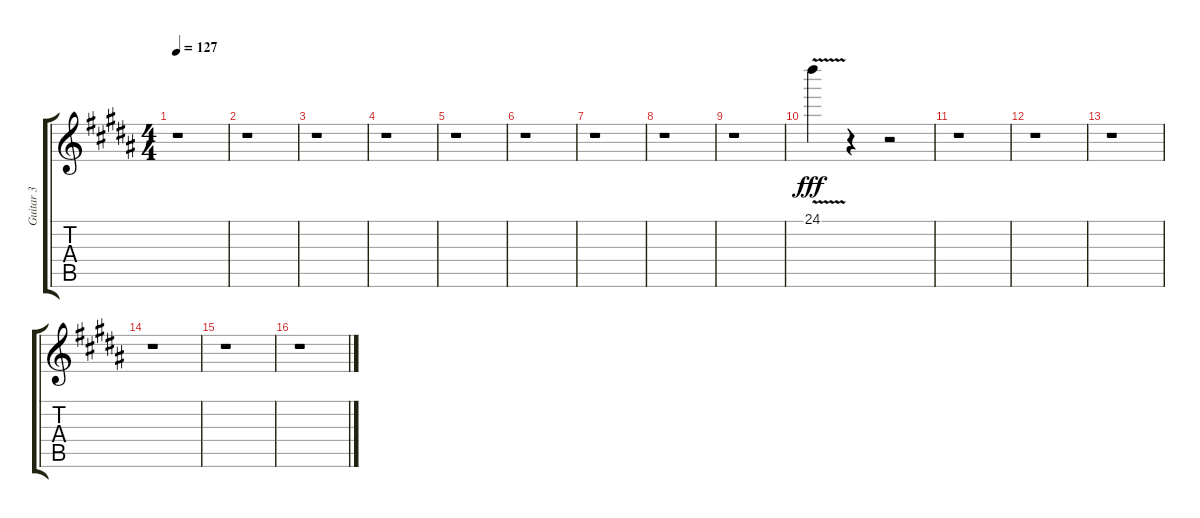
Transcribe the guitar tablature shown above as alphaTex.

\track ("Guitar 3" "Guitar 3") {instrument distortionguitar}
\staff {score tabs}
\tuning (Eb4 Bb3 Gb3 Db3 Ab2 Eb2) {hide}
\ts (4 4)
\tempo 127
\clef g2
\ks b
r.1{dy f} |
r.1 |
r.1 |
r.1 |
r.1 |
r.1 |
r.1 |
r.1 |
r.1 |
24.1{v}.4{dy fff} r.4 r.2 |
r.1 |
r.1 |
r.1 |
r.1 |
r.1 |
r.1
